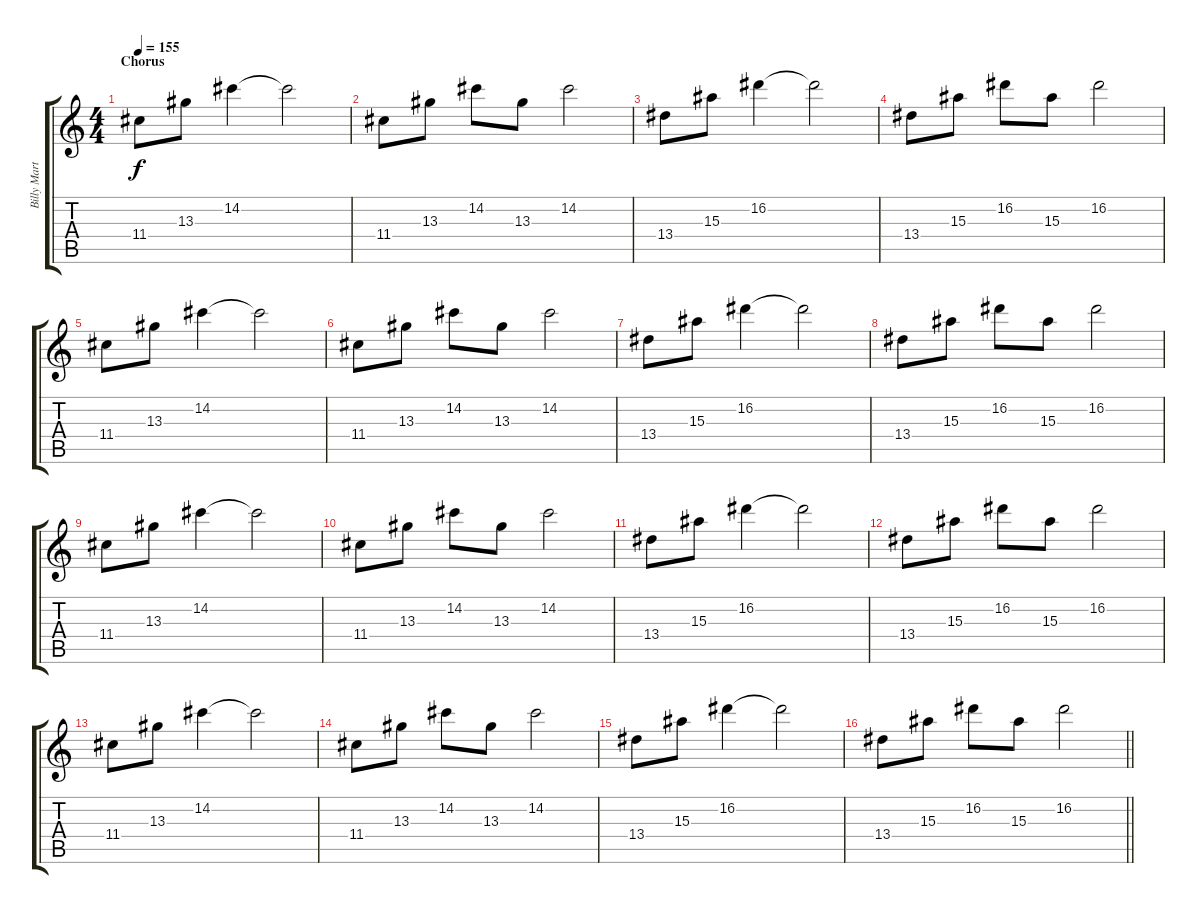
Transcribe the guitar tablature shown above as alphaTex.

\track ("Billy Martin [Lead Guitar II]" "Billy Mart") {instrument distortionguitar}
\staff {score tabs}
\tuning (E4 B3 G3 D3 A2 E2) {hide}
\ts (4 4)
\section ("" "Chorus")
\tempo 155
\clef g2
\ks c
11.4.8{dy f} 13.3.8 14.2.4 14.2{t}.2 |
11.4.8 13.3.8 14.2.8 13.3.8 14.2.2 |
13.4.8 15.3.8 16.2.4 16.2{t}.2 |
13.4.8 15.3.8 16.2.8 15.3.8 16.2.2 |
11.4.8 13.3.8 14.2.4 14.2{t}.2 |
11.4.8 13.3.8 14.2.8 13.3.8 14.2.2 |
13.4.8 15.3.8 16.2.4 16.2{t}.2 |
13.4.8 15.3.8 16.2.8 15.3.8 16.2.2 |
11.4.8 13.3.8 14.2.4 14.2{t}.2 |
11.4.8 13.3.8 14.2.8 13.3.8 14.2.2 |
13.4.8 15.3.8 16.2.4 16.2{t}.2 |
13.4.8 15.3.8 16.2.8 15.3.8 16.2.2 |
11.4.8 13.3.8 14.2.4 14.2{t}.2 |
11.4.8 13.3.8 14.2.8 13.3.8 14.2.2 |
13.4.8 15.3.8 16.2.4 16.2{t}.2 |
\barLineRight lightlight
13.4.8 15.3.8 16.2.8 15.3.8 16.2.2
